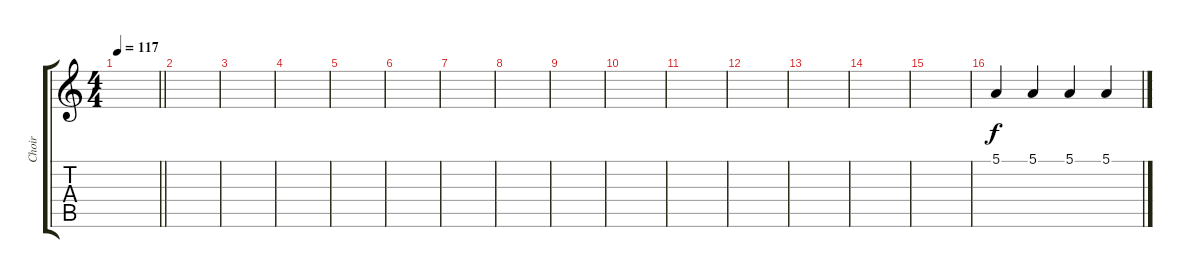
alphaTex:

\track ("Choir" "Choir") {instrument choiraahs}
\staff {score tabs}
\tuning (E4 B3 G3 D3 A2 E2) {hide}
\ts (4 4)
\tempo 117
\clef g2
\barLineRight lightlight
\ks c
|
|
|
|
|
|
|
|
|
|
|
|
|
|
|
5.1.4 5.1.4 5.1.4 5.1.4
